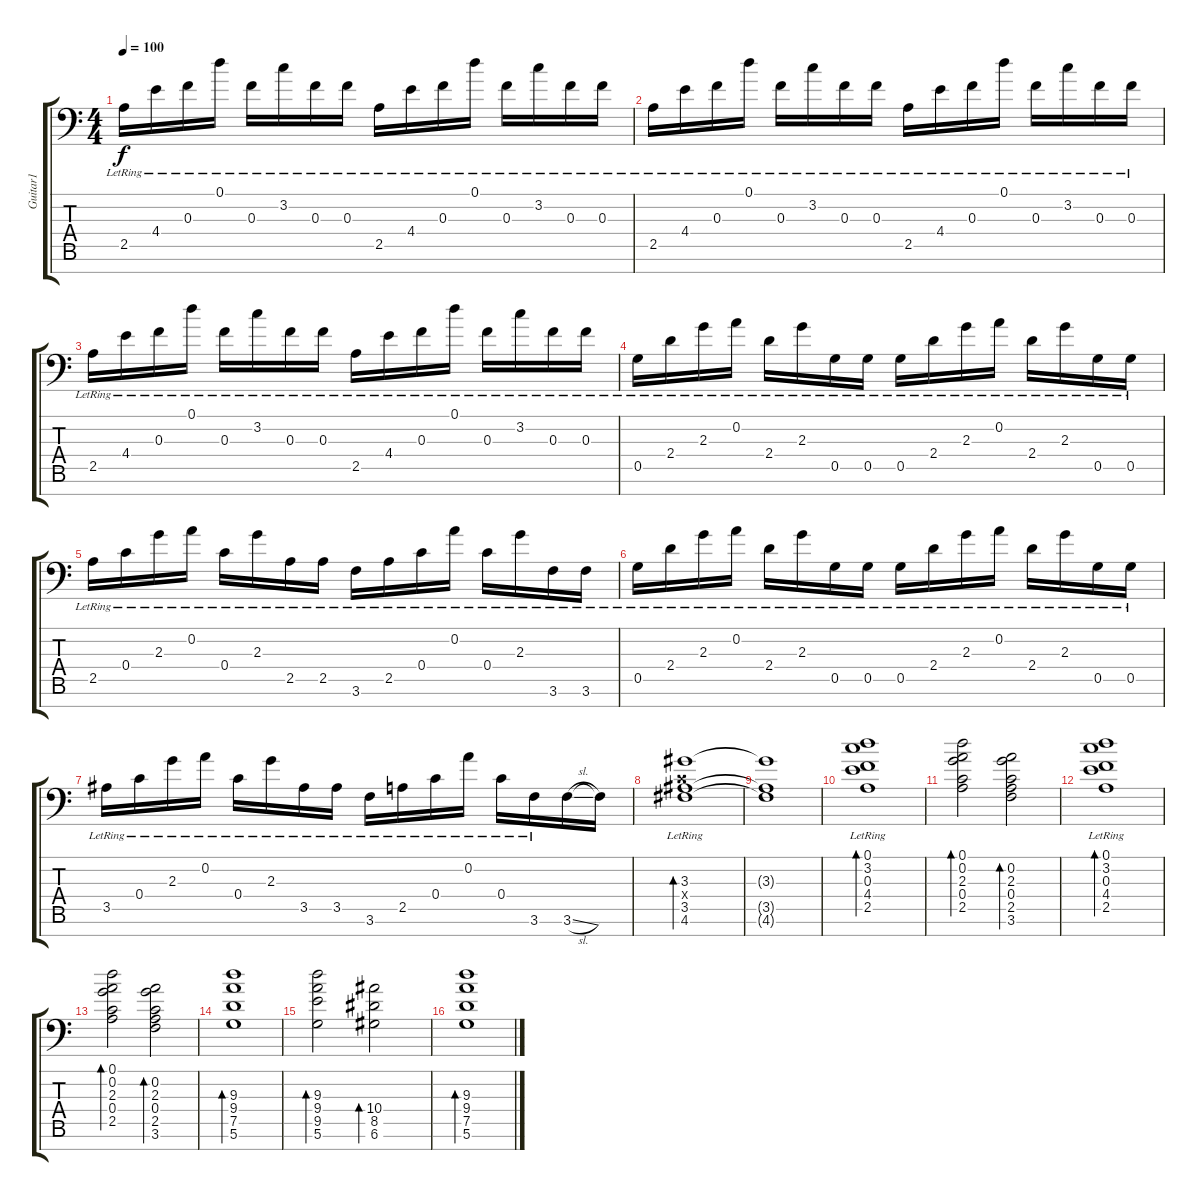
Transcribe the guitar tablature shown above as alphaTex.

\track ("Guitar1" "Guitar1") {instrument acousticguitarsteel}
\staff {score tabs}
\tuning (D4 A3 F3 C3 G2 D2 A1) {hide}
\ts (4 4)
\tempo 100
\clef f4
\ks c
2.5{lr}.16{dy f} 4.4{lr}.16 0.3{lr}.16 0.1{lr}.16 0.3{lr}.16 3.2{lr}.16 0.3{lr}.16 0.3{lr}.16 2.5{lr}.16 4.4{lr}.16 0.3{lr}.16 0.1{lr}.16 0.3{lr}.16 3.2{lr}.16 0.3{lr}.16 0.3{lr}.16 |
2.5{lr}.16 4.4{lr}.16 0.3{lr}.16 0.1{lr}.16 0.3{lr}.16 3.2{lr}.16 0.3{lr}.16 0.3{lr}.16 2.5{lr}.16 4.4{lr}.16 0.3{lr}.16 0.1{lr}.16 0.3{lr}.16 3.2{lr}.16 0.3{lr}.16 0.3{lr}.16 |
2.5{lr}.16 4.4{lr}.16 0.3{lr}.16 0.1{lr}.16 0.3{lr}.16 3.2{lr}.16 0.3{lr}.16 0.3{lr}.16 2.5{lr}.16 4.4{lr}.16 0.3{lr}.16 0.1{lr}.16 0.3{lr}.16 3.2{lr}.16 0.3{lr}.16 0.3{lr}.16 |
0.5{lr}.16 2.4{lr}.16 2.3{lr}.16 0.2{lr}.16 2.4{lr}.16 2.3{lr}.16 0.5{lr}.16 0.5{lr}.16 0.5{lr}.16 2.4{lr}.16 2.3{lr}.16 0.2{lr}.16 2.4{lr}.16 2.3{lr}.16 0.5{lr}.16 0.5{lr}.16 |
2.5{lr}.16 0.4{lr}.16 2.3{lr}.16 0.2{lr}.16 0.4{lr}.16 2.3{lr}.16 2.5{lr}.16 2.5{lr}.16 3.6{lr}.16 2.5{lr}.16 0.4{lr}.16 0.2{lr}.16 0.4{lr}.16 2.3{lr}.16 3.6{lr}.16 3.6{lr}.16 |
0.5{lr}.16 2.4{lr}.16 2.3{lr}.16 0.2{lr}.16 2.4{lr}.16 2.3{lr}.16 0.5{lr}.16 0.5{lr}.16 0.5{lr}.16 2.4{lr}.16 2.3{lr}.16 0.2{lr}.16 2.4{lr}.16 2.3{lr}.16 0.5{lr}.16 0.5{lr}.16 |
3.5{lr}.16 0.4{lr}.16 2.3{lr}.16 0.2{lr}.16 0.4{lr}.16 2.3{lr}.16 3.5{lr}.16 3.5{lr}.16 3.6{lr}.16 2.5{lr}.16 0.4{lr}.16 0.2{lr}.16 0.4{lr}.16 3.6{lr}.16 3.6{sl}.16 3.6{t}.16 |
(3.3{lr} 0.4{x} 3.5{lr} 4.6{lr}).1{bd 480} |
(3.3{t} 3.5{t} 4.6{t}).1 |
(0.1{lr} 3.2{lr} 0.3{lr} 4.4{lr} 2.5{lr}).1{bd 480} |
(0.1 0.2 2.3 0.4 2.5).2{bd 480} (0.2 2.3 0.4 2.5 3.6).2{bd 480} |
(0.1{lr} 3.2{lr} 0.3{lr} 4.4{lr} 2.5{lr}).1{bd 480} |
(0.1 0.2 2.3 0.4 2.5).2{bd 480} (0.2 2.3 0.4 2.5 3.6).2{bd 480} |
(9.3 9.4 7.5 5.6).1{bd 480} |
(9.3 9.4 9.5 5.6).2{bd 480} (10.4 8.5 6.6).2{bd 480} |
(9.3 9.4 7.5 5.6).1{bd 480}
